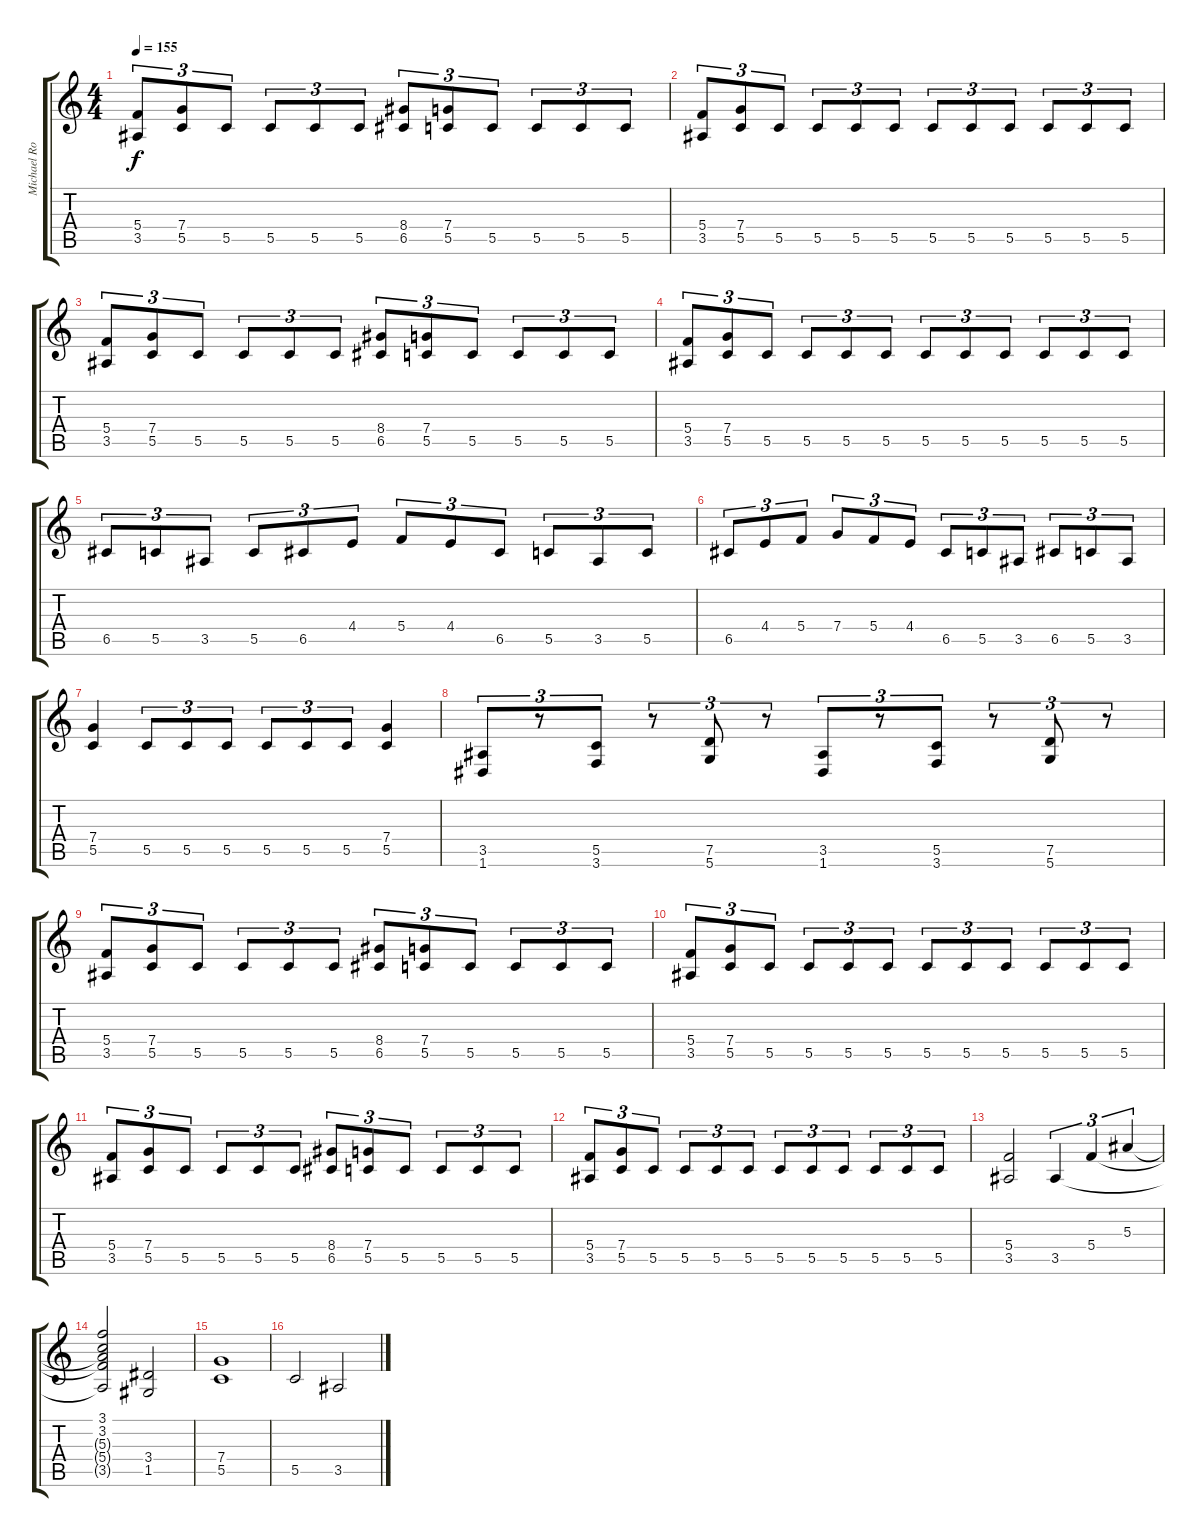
\track ("Michael Romeo - GUITARE RYTHMIQUE" "Michael Ro") {instrument distortionguitar}
\staff {score tabs}
\tuning (D4 A3 F3 C3 G2 D2) {hide}
\ts (4 4)
\tempo 155
\clef g2
\ks c
(5.4 3.5).8{tu (3 2) dy f} (7.4 5.5).8{tu (3 2)} 5.5.8{tu (3 2)} 5.5.8{tu (3 2)} 5.5.8{tu (3 2)} 5.5.8{tu (3 2)} (8.4 6.5).8{tu (3 2)} (7.4 5.5).8{tu (3 2)} 5.5.8{tu (3 2)} 5.5.8{tu (3 2)} 5.5.8{tu (3 2)} 5.5.8{tu (3 2)} |
(5.4 3.5).8{tu (3 2)} (7.4 5.5).8{tu (3 2)} 5.5.8{tu (3 2)} 5.5.8{tu (3 2)} 5.5.8{tu (3 2)} 5.5.8{tu (3 2)} 5.5.8{tu (3 2)} 5.5.8{tu (3 2)} 5.5.8{tu (3 2)} 5.5.8{tu (3 2)} 5.5.8{tu (3 2)} 5.5.8{tu (3 2)} |
(5.4 3.5).8{tu (3 2)} (7.4 5.5).8{tu (3 2)} 5.5.8{tu (3 2)} 5.5.8{tu (3 2)} 5.5.8{tu (3 2)} 5.5.8{tu (3 2)} (8.4 6.5).8{tu (3 2)} (7.4 5.5).8{tu (3 2)} 5.5.8{tu (3 2)} 5.5.8{tu (3 2)} 5.5.8{tu (3 2)} 5.5.8{tu (3 2)} |
(5.4 3.5).8{tu (3 2)} (7.4 5.5).8{tu (3 2)} 5.5.8{tu (3 2)} 5.5.8{tu (3 2)} 5.5.8{tu (3 2)} 5.5.8{tu (3 2)} 5.5.8{tu (3 2)} 5.5.8{tu (3 2)} 5.5.8{tu (3 2)} 5.5.8{tu (3 2)} 5.5.8{tu (3 2)} 5.5.8{tu (3 2)} |
6.5.8{tu (3 2)} 5.5.8{tu (3 2)} 3.5.8{tu (3 2)} 5.5.8{tu (3 2)} 6.5.8{tu (3 2)} 4.4.8{tu (3 2)} 5.4.8{tu (3 2)} 4.4.8{tu (3 2)} 6.5.8{tu (3 2)} 5.5.8{tu (3 2)} 3.5.8{tu (3 2)} 5.5.8{tu (3 2)} |
6.5.8{tu (3 2)} 4.4.8{tu (3 2)} 5.4.8{tu (3 2)} 7.4.8{tu (3 2)} 5.4.8{tu (3 2)} 4.4.8{tu (3 2)} 6.5.8{tu (3 2)} 5.5.8{tu (3 2)} 3.5.8{tu (3 2)} 6.5.8{tu (3 2)} 5.5.8{tu (3 2)} 3.5.8{tu (3 2)} |
(7.4 5.5).4 5.5.8{tu (3 2)} 5.5.8{tu (3 2)} 5.5.8{tu (3 2)} 5.5.8{tu (3 2)} 5.5.8{tu (3 2)} 5.5.8{tu (3 2)} (7.4 5.5).4 |
(3.5 1.6).8{tu (3 2)} r.8{tu (3 2)} (5.5 3.6).8{tu (3 2)} r.8{tu (3 2)} (7.5 5.6).8{tu (3 2)} r.8{tu (3 2)} (3.5 1.6).8{tu (3 2)} r.8{tu (3 2)} (5.5 3.6).8{tu (3 2)} r.8{tu (3 2)} (7.5 5.6).8{tu (3 2)} r.8{tu (3 2)} |
(5.4 3.5).8{tu (3 2)} (7.4 5.5).8{tu (3 2)} 5.5.8{tu (3 2)} 5.5.8{tu (3 2)} 5.5.8{tu (3 2)} 5.5.8{tu (3 2)} (8.4 6.5).8{tu (3 2)} (7.4 5.5).8{tu (3 2)} 5.5.8{tu (3 2)} 5.5.8{tu (3 2)} 5.5.8{tu (3 2)} 5.5.8{tu (3 2)} |
(5.4 3.5).8{tu (3 2)} (7.4 5.5).8{tu (3 2)} 5.5.8{tu (3 2)} 5.5.8{tu (3 2)} 5.5.8{tu (3 2)} 5.5.8{tu (3 2)} 5.5.8{tu (3 2)} 5.5.8{tu (3 2)} 5.5.8{tu (3 2)} 5.5.8{tu (3 2)} 5.5.8{tu (3 2)} 5.5.8{tu (3 2)} |
(5.4 3.5).8{tu (3 2)} (7.4 5.5).8{tu (3 2)} 5.5.8{tu (3 2)} 5.5.8{tu (3 2)} 5.5.8{tu (3 2)} 5.5.8{tu (3 2)} (8.4 6.5).8{tu (3 2)} (7.4 5.5).8{tu (3 2)} 5.5.8{tu (3 2)} 5.5.8{tu (3 2)} 5.5.8{tu (3 2)} 5.5.8{tu (3 2)} |
(5.4 3.5).8{tu (3 2)} (7.4 5.5).8{tu (3 2)} 5.5.8{tu (3 2)} 5.5.8{tu (3 2)} 5.5.8{tu (3 2)} 5.5.8{tu (3 2)} 5.5.8{tu (3 2)} 5.5.8{tu (3 2)} 5.5.8{tu (3 2)} 5.5.8{tu (3 2)} 5.5.8{tu (3 2)} 5.5.8{tu (3 2)} |
(5.4 3.5).2 3.5.4{tu (3 2)} 5.4.4{tu (3 2)} 5.3.4{tu (3 2)} |
(3.1 3.2 5.3{t} 5.4{t} 3.5{t}).2 (3.4 1.5).2 |
(7.4 5.5).1 |
5.5.2 3.5.2
